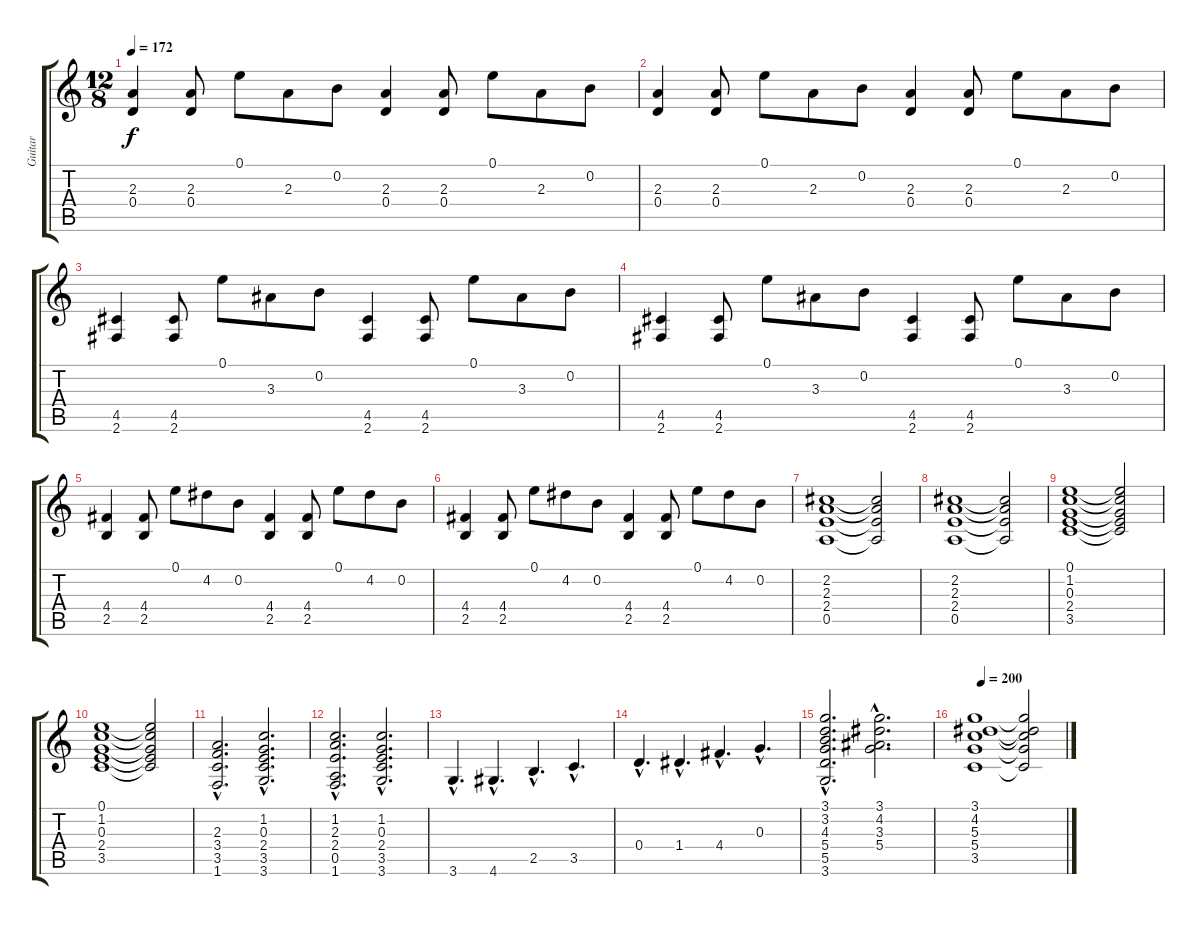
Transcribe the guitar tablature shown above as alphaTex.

\track ("Guitar" "Guitar") {instrument overdrivenguitar}
\staff {score tabs}
\tuning (E4 B3 G3 D3 A2 E2) {hide}
\ts (12 8)
\tempo 172
\clef g2
\ks c
(2.3 0.4).4{dy f} (2.3 0.4).8 0.1.8 2.3.8 0.2.8 (2.3 0.4).4 (2.3 0.4).8 0.1.8 2.3.8 0.2.8 |
(2.3 0.4).4 (2.3 0.4).8 0.1.8 2.3.8 0.2.8 (2.3 0.4).4 (2.3 0.4).8 0.1.8 2.3.8 0.2.8 |
(4.5 2.6).4 (4.5 2.6).8 0.1.8 3.3.8 0.2.8 (4.5 2.6).4 (4.5 2.6).8 0.1.8 3.3.8 0.2.8 |
(4.5 2.6).4 (4.5 2.6).8 0.1.8 3.3.8 0.2.8 (4.5 2.6).4 (4.5 2.6).8 0.1.8 3.3.8 0.2.8 |
(4.4 2.5).4 (4.4 2.5).8 0.1.8 4.2.8 0.2.8 (4.4 2.5).4 (4.4 2.5).8 0.1.8 4.2.8 0.2.8 |
(4.4 2.5).4 (4.4 2.5).8 0.1.8 4.2.8 0.2.8 (4.4 2.5).4 (4.4 2.5).8 0.1.8 4.2.8 0.2.8 |
(2.2 2.3 2.4 0.5).1 (2.2{t} 2.3{t} 2.4{t} 0.5{t}).2 |
(2.2 2.3 2.4 0.5).1 (2.2{t} 2.3{t} 2.4{t} 0.5{t}).2 |
(0.1 1.2 0.3 2.4 3.5).1 (0.1{t} 1.2{t} 0.3{t} 2.4{t} 3.5{t}).2 |
(0.1 1.2 0.3 2.4 3.5).1 (0.1{t} 1.2{t} 0.3{t} 2.4{t} 3.5{t}).2 |
(2.3{hac} 3.4{hac} 3.5{hac} 1.6{hac}).2{d} (1.2{hac} 0.3{hac} 2.4{hac} 3.5{hac} 3.6{hac}).2{d} |
(1.2{hac} 2.3{hac} 2.4{hac} 0.5{hac} 1.6{hac}).2{d} (1.2{hac} 0.3{hac} 2.4{hac} 3.5{hac} 3.6{hac}).2{d} |
3.6{hac}.4{d} 4.6{hac}.4{d} 2.5{hac}.4{d} 3.5{hac}.4{d} |
0.4{hac}.4{d} 1.4{hac}.4{d} 4.4{hac}.4{d} 0.3{hac}.4{d} |
(3.1{hac} 3.2{hac} 4.3{hac} 5.4{hac} 5.5{hac} 3.6{hac}).2{d} (3.1{hac} 4.2{hac} 3.3{hac} 5.4{hac}).2{d} |
\tempo 200
(3.1 4.2 5.3 5.4 3.5).1 (3.1{t} 4.2{t} 5.3{t} 5.4{t} 3.5{t}).2
